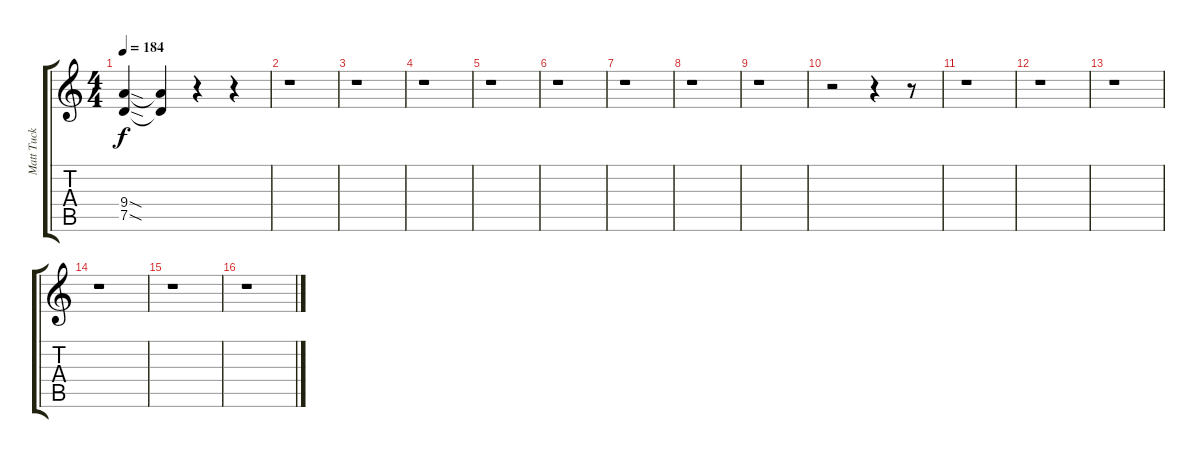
\track ("Matt Tuck - Guitar" "Matt Tuck ") {instrument distortionguitar}
\staff {score tabs}
\tuning (D4 A3 F3 C3 G2 C2) {hide}
\ts (4 4)
\tempo 184
\clef g2
\ks c
(9.4{sod} 7.5{sod}).4{dy f} (9.4{t} 7.5{t}).4 r.4 r.4 |
r.1 |
r.1 |
r.1 |
r.1 |
r.1 |
r.1 |
r.1 |
r.1 |
r.2 r.4 r.8 |
r.1 |
r.1 |
r.1 |
r.1 |
r.1 |
r.1
